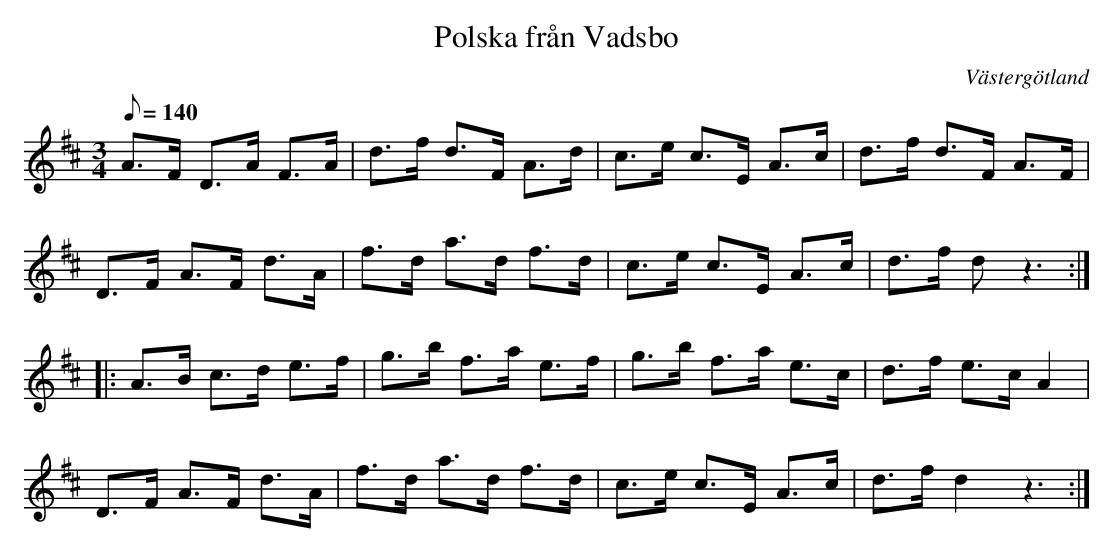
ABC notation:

X:1
T: Polska från Vadsbo
O: Västergötland
M: 3/4
L: 1/8
K: D
Q: 140
A>F D>A F>A| d>f d>F A>d| c>e c>E A>c| d>f d>F A>F|
D>F A>F d>A|  f>d a>d f>d| c>e c>E A>c|d>f d z3 :|
|: A>B c>d e>f| g>b f>a e>f|g>b f>a e>c|d>f e>c A2|
D>F A>F d>A| f>d a>d f>d| c>e c>E A>c| d>f d2 z3 :|
